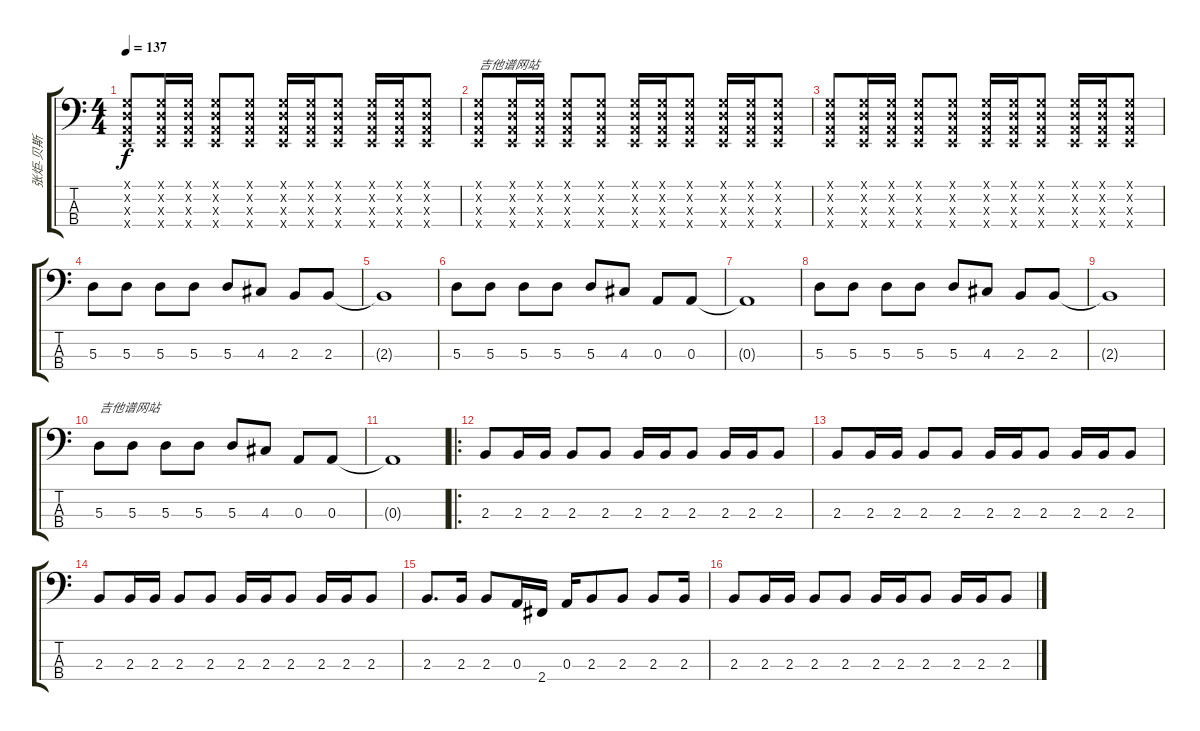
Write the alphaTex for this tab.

\track ("张炬-贝斯" "张炬-贝斯") {instrument electricbassfinger}
\staff {score tabs}
\tuning (G2 D2 A1 E1) {hide}
\ts (4 4)
\tempo 137
\clef f4
\ks c
(0.1{x} 0.2{x} 0.3{x} 0.4{x}).8{dy f} (0.1{x} 0.2{x} 0.3{x} 0.4{x}).16 (0.1{x} 0.2{x} 0.3{x} 0.4{x}).16 (0.1{x} 0.2{x} 0.3{x} 0.4{x}).8 (0.1{x} 0.2{x} 0.3{x} 0.4{x}).8 (0.1{x} 0.2{x} 0.3{x} 0.4{x}).16 (0.1{x} 0.2{x} 0.3{x} 0.4{x}).16 (0.1{x} 0.2{x} 0.3{x} 0.4{x}).8 (0.1{x} 0.2{x} 0.3{x} 0.4{x}).16 (0.1{x} 0.2{x} 0.3{x} 0.4{x}).16 (0.1{x} 0.2{x} 0.3{x} 0.4{x}).8 |
(0.1{x} 0.2{x} 0.3{x} 0.4{x}).8{txt "吉他谱网站"} (0.1{x} 0.2{x} 0.3{x} 0.4{x}).16 (0.1{x} 0.2{x} 0.3{x} 0.4{x}).16 (0.1{x} 0.2{x} 0.3{x} 0.4{x}).8 (0.1{x} 0.2{x} 0.3{x} 0.4{x}).8 (0.1{x} 0.2{x} 0.3{x} 0.4{x}).16 (0.1{x} 0.2{x} 0.3{x} 0.4{x}).16 (0.1{x} 0.2{x} 0.3{x} 0.4{x}).8 (0.1{x} 0.2{x} 0.3{x} 0.4{x}).16 (0.1{x} 0.2{x} 0.3{x} 0.4{x}).16 (0.1{x} 0.2{x} 0.3{x} 0.4{x}).8 |
(0.1{x} 0.2{x} 0.3{x} 0.4{x}).8 (0.1{x} 0.2{x} 0.3{x} 0.4{x}).16 (0.1{x} 0.2{x} 0.3{x} 0.4{x}).16 (0.1{x} 0.2{x} 0.3{x} 0.4{x}).8 (0.1{x} 0.2{x} 0.3{x} 0.4{x}).8 (0.1{x} 0.2{x} 0.3{x} 0.4{x}).16 (0.1{x} 0.2{x} 0.3{x} 0.4{x}).16 (0.1{x} 0.2{x} 0.3{x} 0.4{x}).8 (0.1{x} 0.2{x} 0.3{x} 0.4{x}).16 (0.1{x} 0.2{x} 0.3{x} 0.4{x}).16 (0.1{x} 0.2{x} 0.3{x} 0.4{x}).8 |
5.3.8 5.3.8 5.3.8 5.3.8 5.3.8 4.3.8 2.3.8 2.3.8 |
2.3{t}.1 |
5.3.8 5.3.8 5.3.8 5.3.8 5.3.8 4.3.8 0.3.8 0.3.8 |
0.3{t}.1 |
5.3.8 5.3.8 5.3.8 5.3.8 5.3.8 4.3.8 2.3.8 2.3.8 |
2.3{t}.1 |
5.3.8{txt "吉他谱网站"} 5.3.8 5.3.8 5.3.8 5.3.8 4.3.8 0.3.8 0.3.8 |
0.3{t}.1 |
\ro
2.3.8 2.3.16 2.3.16 2.3.8 2.3.8 2.3.16 2.3.16 2.3.8 2.3.16 2.3.16 2.3.8 |
2.3.8 2.3.16 2.3.16 2.3.8 2.3.8 2.3.16 2.3.16 2.3.8 2.3.16 2.3.16 2.3.8 |
2.3.8 2.3.16 2.3.16 2.3.8 2.3.8 2.3.16 2.3.16 2.3.8 2.3.16 2.3.16 2.3.8 |
2.3.8{d} 2.3.16 2.3.8 0.3.16 2.4.16 0.3.16 2.3.8 2.3.8 2.3.8 2.3.16 |
2.3.8 2.3.16 2.3.16 2.3.8 2.3.8 2.3.16 2.3.16 2.3.8 2.3.16 2.3.16 2.3.8
